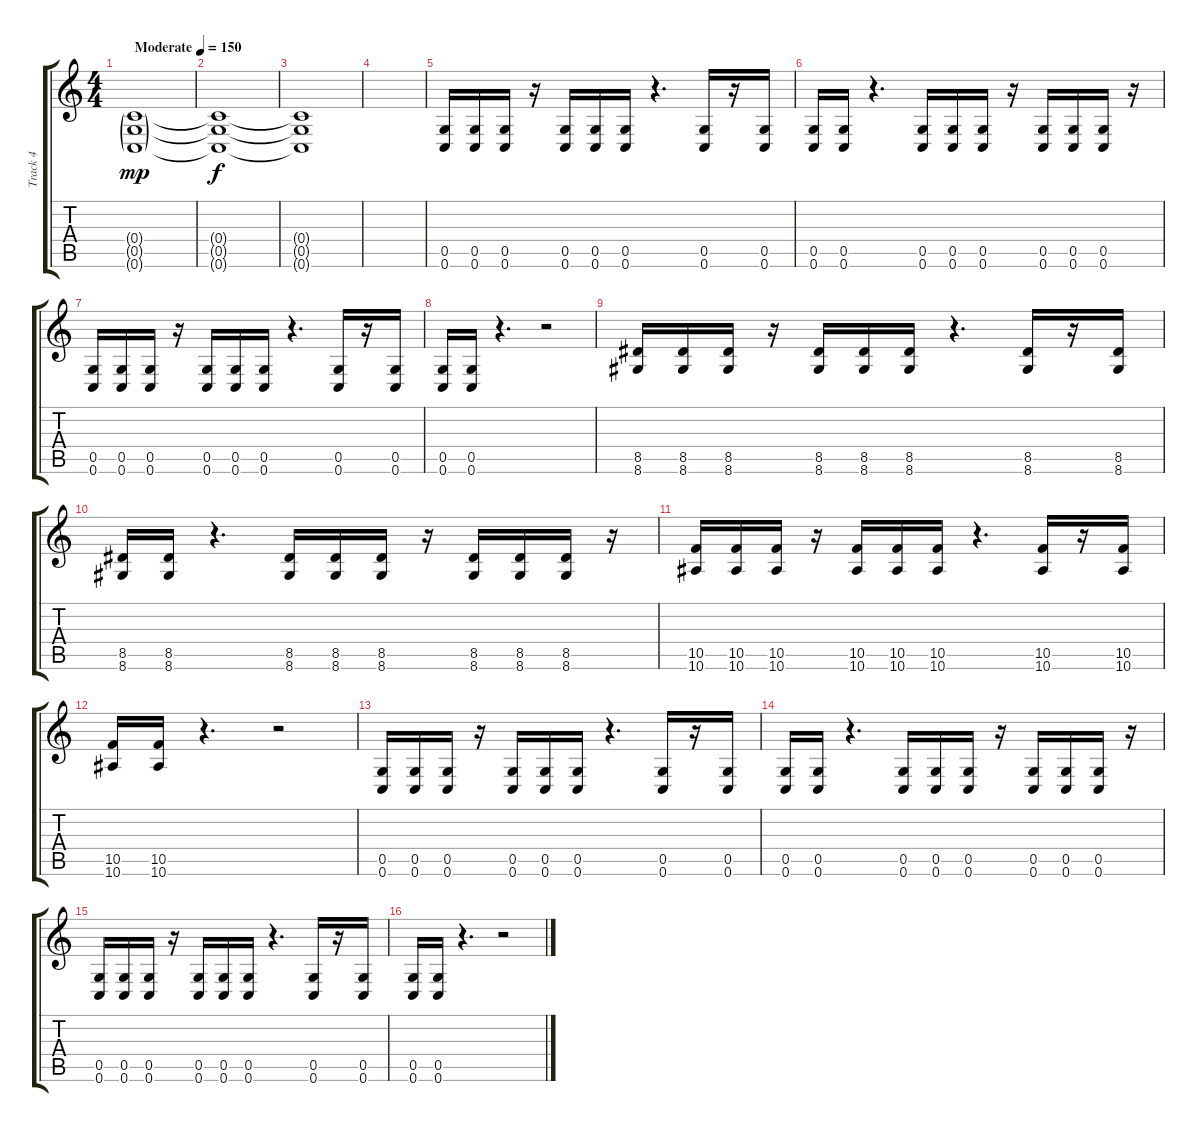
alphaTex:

\track ("Track 4" "Track 4") {instrument overdrivenguitar}
\staff {score tabs}
\tuning (D4 A3 F3 C3 G2 C2) {hide}
\ts (4 4)
\tempo (150 "Moderate")
\clef g2
\ks c
(0.4{g} 0.5{g} 0.6{g}).1{dy mp instrument overdrivenguitar} |
(0.4{t} 0.5{t} 0.6{t}).1{dy f} |
(0.4{t} 0.5{t} 0.6{t}).1 |
|
(0.5 0.6).16 (0.5 0.6).16 (0.5 0.6).16 r.16 (0.5 0.6).16 (0.5 0.6).16 (0.5 0.6).16 r.4{d} (0.5 0.6).16 r.16 (0.5 0.6).16 |
(0.5 0.6).16 (0.5 0.6).16 r.4{d} (0.5 0.6).16 (0.5 0.6).16 (0.5 0.6).16 r.16 (0.5 0.6).16 (0.5 0.6).16 (0.5 0.6).16 r.16 |
(0.5 0.6).16 (0.5 0.6).16 (0.5 0.6).16 r.16 (0.5 0.6).16 (0.5 0.6).16 (0.5 0.6).16 r.4{d} (0.5 0.6).16 r.16 (0.5 0.6).16 |
(0.5 0.6).16 (0.5 0.6).16 r.4{d} r.2 |
(8.5 8.6).16 (8.5 8.6).16 (8.5 8.6).16 r.16 (8.5 8.6).16 (8.5 8.6).16 (8.5 8.6).16 r.4{d} (8.5 8.6).16 r.16 (8.5 8.6).16 |
(8.5 8.6).16 (8.5 8.6).16 r.4{d} (8.5 8.6).16 (8.5 8.6).16 (8.5 8.6).16 r.16 (8.5 8.6).16 (8.5 8.6).16 (8.5 8.6).16 r.16 |
(10.5 10.6).16 (10.5 10.6).16 (10.5 10.6).16 r.16 (10.5 10.6).16 (10.5 10.6).16 (10.5 10.6).16 r.4{d} (10.5 10.6).16 r.16 (10.5 10.6).16 |
(10.5 10.6).16 (10.5 10.6).16 r.4{d} r.2 |
(0.5 0.6).16 (0.5 0.6).16 (0.5 0.6).16 r.16 (0.5 0.6).16 (0.5 0.6).16 (0.5 0.6).16 r.4{d} (0.5 0.6).16 r.16 (0.5 0.6).16 |
(0.5 0.6).16 (0.5 0.6).16 r.4{d} (0.5 0.6).16 (0.5 0.6).16 (0.5 0.6).16 r.16 (0.5 0.6).16 (0.5 0.6).16 (0.5 0.6).16 r.16 |
(0.5 0.6).16 (0.5 0.6).16 (0.5 0.6).16 r.16 (0.5 0.6).16 (0.5 0.6).16 (0.5 0.6).16 r.4{d} (0.5 0.6).16 r.16 (0.5 0.6).16 |
(0.5 0.6).16 (0.5 0.6).16 r.4{d} r.2
